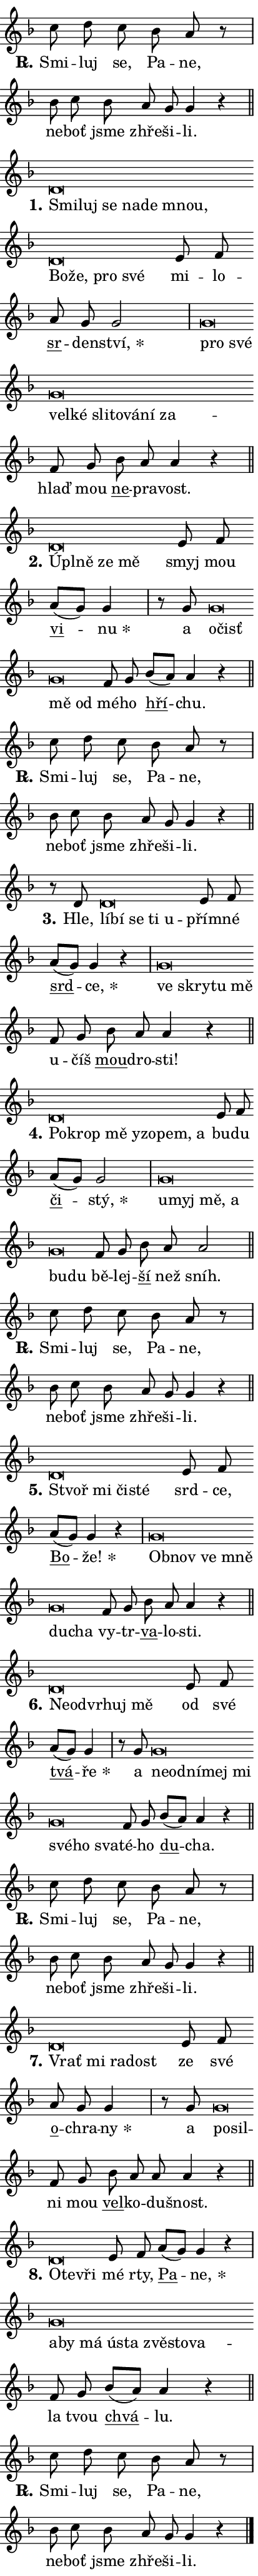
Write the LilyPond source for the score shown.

\version "2.24.0"
\header { tagline = "" }
\paper {
  indent = 0\cm
  top-margin = 0\cm
  right-margin = 0.13\cm % to fit lyric hyphens
  bottom-margin = 0\cm
  left-margin = 0\cm
  paper-width = 7\cm
  page-breaking = #ly:one-page-breaking
  system-system-spacing.basic-distance = #11
  score-system-spacing.basic-distance = #11
  ragged-last = ##f
}


%% Author: Thomas Morley
%% https://lists.gnu.org/archive/html/lilypond-user/2020-05/msg00002.html
#(define (line-position grob)
"Returns position of @var[grob} in current system:
   @code{'start}, if at first time-step
   @code{'end}, if at last time-step
   @code{'middle} otherwise
"
  (let* ((col (ly:item-get-column grob))
         (ln (ly:grob-object col 'left-neighbor))
         (rn (ly:grob-object col 'right-neighbor))
         (col-to-check-left (if (ly:grob? ln) ln col))
         (col-to-check-right (if (ly:grob? rn) rn col))
         (break-dir-left
           (and
             (ly:grob-property col-to-check-left 'non-musical #f)
             (ly:item-break-dir col-to-check-left)))
         (break-dir-right
           (and
             (ly:grob-property col-to-check-right 'non-musical #f)
             (ly:item-break-dir col-to-check-right))))
        (cond ((eqv? 1 break-dir-left) 'start)
              ((eqv? -1 break-dir-right) 'end)
              (else 'middle))))

#(define (tranparent-at-line-position vctor)
  (lambda (grob)
  "Relying on @code{line-position} select the relevant enry from @var{vctor}.
Used to determine transparency,"
    (case (line-position grob)
      ((end) (not (vector-ref vctor 0)))
      ((middle) (not (vector-ref vctor 1)))
      ((start) (not (vector-ref vctor 2))))))

noteHeadBreakVisibility =
#(define-music-function (break-visibility)(vector?)
"Makes @code{NoteHead}s transparent relying on @var{break-visibility}"
#{
  \override NoteHead.transparent =
    #(tranparent-at-line-position break-visibility)
#})

#(define delete-ledgers-for-transparent-note-heads
  (lambda (grob)
    "Reads whether a @code{NoteHead} is transparent.
If so this @code{NoteHead} is removed from @code{'note-heads} from
@var{grob}, which is supposed to be @code{LedgerLineSpanner}.
As a result ledgers are not printed for this @code{NoteHead}"
    (let* ((nhds-array (ly:grob-object grob 'note-heads))
           (nhds-list
             (if (ly:grob-array? nhds-array)
                 (ly:grob-array->list nhds-array)
                 '()))
           ;; Relies on the transparent-property being done before
           ;; Staff.LedgerLineSpanner.after-line-breaking is executed.
           ;; This is fragile ...
           (to-keep
             (remove
               (lambda (nhd)
                 (ly:grob-property nhd 'transparent #f))
               nhds-list)))
      ;; TODO find a better method to iterate over grob-arrays, similiar
      ;; to filter/remove etc for lists
      ;; For now rebuilt from scratch
      (set! (ly:grob-object grob 'note-heads)  '())
      (for-each
        (lambda (nhd)
          (ly:pointer-group-interface::add-grob grob 'note-heads nhd))
        to-keep))))

squashNotes = {
  \override NoteHead.X-extent = #'(-0.2 . 0.2)
  \override NoteHead.Y-extent = #'(-0.75 . 0)
  \override NoteHead.stencil =
    #(lambda (grob)
       (let ((pos (ly:grob-property grob 'staff-position)))
         (begin
           (if (< pos -7) (display "ERROR: Lower brevis then expected\n") (display "OK: Expected brevis position\n"))
           (if (<= pos -6) ly:text-interface::print ly:note-head::print))))
}
unSquashNotes = {
  \revert NoteHead.X-extent
  \revert NoteHead.Y-extent
  \revert NoteHead.stencil
}

hideNotes = \noteHeadBreakVisibility #begin-of-line-visible
unHideNotes = \noteHeadBreakVisibility #all-visible

% work-around for resetting accidentals
% https://lilypond.org/doc/v2.23/Documentation/notation/displaying-rhythms#unmetered-music
cadenzaMeasure = {
  \cadenzaOff
  \partial 1024 s1024
  \cadenzaOn
}

#(define-markup-command (accent layout props text) (markup?)
  "Underline accented syllable"
  (interpret-markup layout props
    #{\markup \override #'(offset . 4.3) \underline { #text }#}))

responsum = \markup \concat {
  "R" \hspace #-1.05 \path #0.1 #'((moveto 0 0.07) (lineto 0.9 0.8)) \hspace #0.05 "."
}

spaceSize = #0.6828661417322834 % exact space size for TeX Gyre Schola

\layout {
  \context {
    \Staff
    \remove "Time_signature_engraver"
    \override LedgerLineSpanner.after-line-breaking = #delete-ledgers-for-transparent-note-heads
  }
  \context {
    \Lyrics {
      \override LyricSpace.minimum-distance = \spaceSize
      \override LyricText.font-name = #"TeX Gyre Schola"
      \override LyricText.font-size = 1
      \override StanzaNumber.font-name = #"TeX Gyre Schola Bold"
      \override StanzaNumber.font-size = 1
    }
  }
  \context {
    \Score 
    \override NoteHead.text =
      #(lambda (grob) 
        (let ((pos (ly:grob-property grob 'staff-position)))
          #{\markup {
            \combine
              \halign #-0.55 \raise #(if (= pos -6) 0 0.5) \override #'(thickness . 2) \draw-line #'(3.2 . 0)
              \musicglyph "noteheads.sM1"
          }#}))
  }
}

% magnetic-lyrics.ily
%
%   written by
%     Jean Abou Samra <jean@abou-samra.fr>
%     Werner Lemberg <wl@gnu.org>
%
%   adapted by
%     Jiri Hon <jiri.hon@gmail.com>
%
% Version 2022-Apr-15

% https://www.mail-archive.com/lilypond-user@gnu.org/msg149350.html

#(define (Left_hyphen_pointer_engraver context)
   "Collect syllable-hyphen-syllable occurrences in lyrics and store
them in properties.  This engraver only looks to the left.  For
example, if the lyrics input is @code{foo -- bar}, it does the
following.

@itemize @bullet
@item
Set the @code{text} property of the @code{LyricHyphen} grob between
@q{foo} and @q{bar} to @code{foo}.

@item
Set the @code{left-hyphen} property of the @code{LyricText} grob with
text @q{foo} to the @code{LyricHyphen} grob between @q{foo} and
@q{bar}.
@end itemize

Use this auxiliary engraver in combination with the
@code{lyric-@/text::@/apply-@/magnetic-@/offset!} hook."
   (let ((hyphen #f)
         (text #f))
     (make-engraver
      (acknowledgers
       ((lyric-syllable-interface engraver grob source-engraver)
        (set! text grob)))
      (end-acknowledgers
       ((lyric-hyphen-interface engraver grob source-engraver)
        ;(when (not (grob::has-interface grob 'lyric-space-interface))
          (set! hyphen grob)));)
      ((stop-translation-timestep engraver)
       (when (and text hyphen)
         (ly:grob-set-object! text 'left-hyphen hyphen))
       (set! text #f)
       (set! hyphen #f)))))

#(define (lyric-text::apply-magnetic-offset! grob)
   "If the space between two syllables is less than the value in
property @code{LyricText@/.details@/.squash-threshold}, move the right
syllable to the left so that it gets concatenated with the left
syllable.

Use this function as a hook for
@code{LyricText@/.after-@/line-@/breaking} if the
@code{Left_@/hyphen_@/pointer_@/engraver} is active."
   (let ((hyphen (ly:grob-object grob 'left-hyphen #f)))
     (when hyphen
       (let ((left-text (ly:spanner-bound hyphen LEFT)))
         (when (grob::has-interface left-text 'lyric-syllable-interface)
           (let* ((common (ly:grob-common-refpoint grob left-text X))
                  (this-x-ext (ly:grob-extent grob common X))
                  (left-x-ext
                   (begin
                     ;; Trigger magnetism for left-text.
                     (ly:grob-property left-text 'after-line-breaking)
                     (ly:grob-extent left-text common X)))
                  ;; `delta` is the gap width between two syllables.
                  (delta (- (interval-start this-x-ext)
                            (interval-end left-x-ext)))
                  (details (ly:grob-property grob 'details))
                  (threshold (assoc-get 'squash-threshold details 0.2)))
             (when (< delta threshold)
               (let* (;; We have to manipulate the input text so that
                      ;; ligatures crossing syllable boundaries are not
                      ;; disabled.  For languages based on the Latin
                      ;; script this is essentially a beautification.
                      ;; However, for non-Western scripts it can be a
                      ;; necessity.
                      (lt (ly:grob-property left-text 'text))
                      (rt (ly:grob-property grob 'text))
                      (is-space (grob::has-interface hyphen 'lyric-space-interface))
                      (space (if is-space " " ""))
                      (extra-delta (if is-space spaceSize 0))
                      ;; Append new syllable.
                      (ltrt-space (if (and (string? lt) (string? rt))
                                (string-append lt space rt)
                                (make-concat-markup (list lt space rt))))
                      ;; Right-align `ltrt` to the right side.
                      (ltrt-space-markup (grob-interpret-markup
                               grob
                               (make-translate-markup
                                (cons (interval-length this-x-ext) 0)
                                (make-right-align-markup ltrt-space)))))
                 (begin
                   ;; Don't print `left-text`.
                   (ly:grob-set-property! left-text 'stencil #f)
                   ;; Set text and stencil (which holds all collected
                   ;; syllables so far) and shift it to the left.
                   (ly:grob-set-property! grob 'text ltrt-space)
                   (ly:grob-set-property! grob 'stencil ltrt-space-markup)
                   (ly:grob-translate-axis! grob (- (- delta extra-delta)) X))))))))))


#(define (lyric-hyphen::displace-bounds-first grob)
   ;; Make very sure this callback isn't triggered too early.
   (let ((left (ly:spanner-bound grob LEFT))
         (right (ly:spanner-bound grob RIGHT)))
     (ly:grob-property left 'after-line-breaking)
     (ly:grob-property right 'after-line-breaking)
     (ly:lyric-hyphen::print grob)))

squashThreshold = #0.4

\layout {
  \context {
    \Lyrics
    \consists #Left_hyphen_pointer_engraver
    \override LyricText.after-line-breaking =
      #lyric-text::apply-magnetic-offset!
    \override LyricHyphen.stencil = #lyric-hyphen::displace-bounds-first
    \override LyricText.details.squash-threshold = \squashThreshold
    \override LyricHyphen.minimum-distance = 0
    \override LyricHyphen.minimum-length = \squashThreshold
  }
}

squashText = \override LyricText.details.squash-threshold = 9999
unSquashText = \override LyricText.details.squash-threshold = \squashThreshold

leftText = \override LyricText.self-alignment-X = #LEFT
unLeftText = \revert LyricText.self-alignment-X

starOffset = #(lambda (grob) 
                (let ((x_offset (ly:self-alignment-interface::aligned-on-x-parent grob)))
                  (if (= x_offset 0) 0 (+ x_offset 1.2))))

star = #(define-music-function (syllable)(string?)
"Append star separator at the end of a syllable"
#{
  \once \override LyricText.X-offset = #starOffset
  \lyricmode { \markup {
    #syllable
    \override #'((font-name . "TeX Gyre Schola Bold")) \hspace #0.2 \lower #0.65 \larger "*"
  } }
#})

starAccent = #(define-music-function (syllable)(string?)
"Append star separator at the end of a syllable and make accent"
#{
  \once \override LyricText.X-offset = #starOffset
  \lyricmode { \markup {
    \accent #syllable
    \override #'((font-name . "TeX Gyre Schola Bold")) \hspace #0.2 \lower #0.65 \larger "*"
  } }
#})

breath = #(define-music-function (syllable)(string?)
"Append breathing indicator at the end of a syllable"
#{
  \lyricmode { \markup { #syllable "+" } }
#})

optionalBreath = #(define-music-function (syllable)(string?)
"Append optional breathing indicator at the end of a syllable"
#{
  \lyricmode { \markup { #syllable "(+)" } }
#})


\score {
    <<
        \new Voice = "melody" { \cadenzaOn \key f \major \relative { c''8 d c bes a r \cadenzaMeasure \bar "|" bes c bes \bar "" a g g4 r \cadenzaMeasure \bar "||" \break } }
        \new Lyrics \lyricsto "melody" { \lyricmode { \set stanza = \responsum
Smi -- luj se, Pa -- ne, ne -- boť jsme zhře -- ši -- li. } }
    >>
    \layout {}
}

\score {
    <<
        \new Voice = "melody" { \cadenzaOn \key f \major \relative { \squashNotes d'\breve*1/16 \hideNotes \breve*1/16 \bar "" \breve*1/16 \bar "" \breve*1/16 \bar "" \breve*1/16 \bar "" \breve*1/16 \bar "" \breve*1/16 \bar "" \breve*1/16 \bar "" \breve*1/16 \breve*1/16 \bar "" \unHideNotes \unSquashNotes e8 f \bar "" a g g2 \cadenzaMeasure \bar "|" \squashNotes g\breve*1/16 \hideNotes \breve*1/16 \bar "" \breve*1/16 \bar "" \breve*1/16 \bar "" \breve*1/16 \bar "" \breve*1/16 \bar "" \breve*1/16 \bar "" \breve*1/16 \breve*1/16 \bar "" \unHideNotes \unSquashNotes f8 g \bar "" bes a a4 r \cadenzaMeasure \bar "||" \break } }
        \new Lyrics \lyricsto "melody" { \lyricmode { \set stanza = "1."
\leftText Smi -- \squashText luj se na -- de mnou, Bo -- že, pro své \unLeftText \unSquashText mi -- lo -- \markup \accent sr -- den -- \star ství, \leftText pro \squashText své vel -- ké sli -- to -- vá -- ní za -- \unLeftText \unSquashText hlaď mou \markup \accent ne -- pra -- vost. } }
    >>
    \layout {}
}

\score {
    <<
        \new Voice = "melody" { \cadenzaOn \key f \major \relative { \squashNotes d'\breve*1/16 \hideNotes \breve*1/16 \bar "" \breve*1/16 \breve*1/16 \bar "" \unHideNotes \unSquashNotes e8 f \bar "" a[( g)] g4 \cadenzaMeasure \bar "|" r8 g8 \squashNotes g\breve*1/16 \hideNotes \breve*1/16 \bar "" \breve*1/16 \breve*1/16 \bar "" \unHideNotes \unSquashNotes f8 g \bar "" bes[( a)] a4 r \cadenzaMeasure \bar "||" \break } }
        \new Lyrics \lyricsto "melody" { \lyricmode { \set stanza = "2."
\leftText Úpl -- \squashText ně ze mě \unLeftText \unSquashText smyj mou \markup \accent vi -- \star nu a \leftText o -- \squashText čisť mě od \unLeftText \unSquashText mé -- ho \markup \accent hří -- chu. } }
    >>
    \layout {}
}

\score {
    <<
        \new Voice = "melody" { \cadenzaOn \key f \major \relative { c''8 d c bes a r \cadenzaMeasure \bar "|" bes c bes \bar "" a g g4 r \cadenzaMeasure \bar "||" \break } }
        \new Lyrics \lyricsto "melody" { \lyricmode { \set stanza = \responsum
Smi -- luj se, Pa -- ne, ne -- boť jsme zhře -- ši -- li. } }
    >>
    \layout {}
}

\score {
    <<
        \new Voice = "melody" { \cadenzaOn \key f \major \relative { r8 d'8 \squashNotes d\breve*1/16 \hideNotes \breve*1/16 \bar "" \breve*1/16 \bar "" \breve*1/16 \breve*1/16 \bar "" \unHideNotes \unSquashNotes e8 f \bar "" a[( g)] g4 r \cadenzaMeasure \bar "|" \squashNotes g\breve*1/16 \hideNotes \breve*1/16 \bar "" \breve*1/16 \breve*1/16 \bar "" \unHideNotes \unSquashNotes f8 g \bar "" bes a a4 r \cadenzaMeasure \bar "||" \break } }
        \new Lyrics \lyricsto "melody" { \lyricmode { \set stanza = "3."
Hle, \leftText lí -- \squashText bí se ti u -- \unLeftText \unSquashText přím -- né \markup \accent srd -- \star ce, \leftText ve \squashText skry -- tu mě \unLeftText \unSquashText u -- číš \markup \accent mou -- dro -- sti! } }
    >>
    \layout {}
}

\score {
    <<
        \new Voice = "melody" { \cadenzaOn \key f \major \relative { \squashNotes d'\breve*1/16 \hideNotes \breve*1/16 \bar "" \breve*1/16 \bar "" \breve*1/16 \bar "" \breve*1/16 \bar "" \breve*1/16 \breve*1/16 \bar "" \unHideNotes \unSquashNotes e8 f \bar "" a[( g)] g2 \cadenzaMeasure \bar "|" \squashNotes g\breve*1/16 \hideNotes \breve*1/16 \bar "" \breve*1/16 \bar "" \breve*1/16 \bar "" \breve*1/16 \breve*1/16 \bar "" \unHideNotes \unSquashNotes f8 g \bar "" bes a a2 \cadenzaMeasure \bar "||" \break } }
        \new Lyrics \lyricsto "melody" { \lyricmode { \set stanza = "4."
\leftText Po -- \squashText krop mě y -- zo -- pem, a \unLeftText \unSquashText bu -- du \markup \accent či -- \star stý, \leftText u -- \squashText myj mě, a bu -- du \unLeftText \unSquashText bě -- lej -- \markup \accent ší než sníh. } }
    >>
    \layout {}
}

\score {
    <<
        \new Voice = "melody" { \cadenzaOn \key f \major \relative { c''8 d c bes a r \cadenzaMeasure \bar "|" bes c bes \bar "" a g g4 r \cadenzaMeasure \bar "||" \break } }
        \new Lyrics \lyricsto "melody" { \lyricmode { \set stanza = \responsum
Smi -- luj se, Pa -- ne, ne -- boť jsme zhře -- ši -- li. } }
    >>
    \layout {}
}

\score {
    <<
        \new Voice = "melody" { \cadenzaOn \key f \major \relative { \squashNotes d'\breve*1/16 \hideNotes \breve*1/16 \bar "" \breve*1/16 \breve*1/16 \bar "" \unHideNotes \unSquashNotes e8 f \bar "" a[( g)] g4 r \cadenzaMeasure \bar "|" \squashNotes g\breve*1/16 \hideNotes \breve*1/16 \bar "" \breve*1/16 \bar "" \breve*1/16 \bar "" \breve*1/16 \breve*1/16 \bar "" \unHideNotes \unSquashNotes f8 g \bar "" bes a a4 r \cadenzaMeasure \bar "||" \break } }
        \new Lyrics \lyricsto "melody" { \lyricmode { \set stanza = "5."
\leftText Stvoř \squashText mi či -- sté \unLeftText \unSquashText srd -- ce, \markup \accent Bo -- \star že! \leftText Ob -- \squashText nov ve mně du -- cha \unLeftText \unSquashText vy -- tr -- \markup \accent va -- lo -- sti. } }
    >>
    \layout {}
}

\score {
    <<
        \new Voice = "melody" { \cadenzaOn \key f \major \relative { \squashNotes d'\breve*1/16 \hideNotes \breve*1/16 \bar "" \breve*1/16 \bar "" \breve*1/16 \breve*1/16 \bar "" \unHideNotes \unSquashNotes e8 f \bar "" a[( g)] g4 \cadenzaMeasure \bar "|" r8 g8 \squashNotes g\breve*1/16 \hideNotes \breve*1/16 \bar "" \breve*1/16 \bar "" \breve*1/16 \bar "" \breve*1/16 \bar "" \breve*1/16 \bar "" \breve*1/16 \breve*1/16 \bar "" \unHideNotes \unSquashNotes f8 g \bar "" bes[( a)] a4 r \cadenzaMeasure \bar "||" \break } }
        \new Lyrics \lyricsto "melody" { \lyricmode { \set stanza = "6."
\leftText Ne -- \squashText od -- vr -- huj mě \unLeftText \unSquashText od své \markup \accent tvá -- \star ře a \leftText ne -- \squashText od -- ní -- mej mi své -- ho sva -- \unLeftText \unSquashText té -- ho \markup \accent du -- cha. } }
    >>
    \layout {}
}

\score {
    <<
        \new Voice = "melody" { \cadenzaOn \key f \major \relative { c''8 d c bes a r \cadenzaMeasure \bar "|" bes c bes \bar "" a g g4 r \cadenzaMeasure \bar "||" \break } }
        \new Lyrics \lyricsto "melody" { \lyricmode { \set stanza = \responsum
Smi -- luj se, Pa -- ne, ne -- boť jsme zhře -- ši -- li. } }
    >>
    \layout {}
}

\score {
    <<
        \new Voice = "melody" { \cadenzaOn \key f \major \relative { \squashNotes d'\breve*1/16 \hideNotes \breve*1/16 \bar "" \breve*1/16 \breve*1/16 \bar "" \unHideNotes \unSquashNotes e8 f \bar "" a g g4 \cadenzaMeasure \bar "|" r8 g8 \squashNotes g\breve*1/16 \hideNotes \breve*1/16 \bar "" \unHideNotes \unSquashNotes f8 g \bar "" bes a a a4 r \cadenzaMeasure \bar "||" \break } }
        \new Lyrics \lyricsto "melody" { \lyricmode { \set stanza = "7."
\leftText Vrať \squashText mi ra -- dost \unLeftText \unSquashText ze své \markup \accent o -- chra -- \star ny a \leftText po -- \squashText sil -- \unLeftText \unSquashText ni mou \markup \accent vel -- ko -- du -- šnost. } }
    >>
    \layout {}
}

\score {
    <<
        \new Voice = "melody" { \cadenzaOn \key f \major \relative { \squashNotes d'\breve*1/16 \hideNotes \breve*1/16 \breve*1/16 \bar "" \unHideNotes \unSquashNotes e8 f \bar "" a[( g)] g4 r \cadenzaMeasure \bar "|" \squashNotes g\breve*1/16 \hideNotes \breve*1/16 \bar "" \breve*1/16 \bar "" \breve*1/16 \bar "" \breve*1/16 \bar "" \breve*1/16 \bar "" \breve*1/16 \breve*1/16 \bar "" \unHideNotes \unSquashNotes f8 g \bar "" bes[( a)] a4 r \cadenzaMeasure \bar "||" \break } }
        \new Lyrics \lyricsto "melody" { \lyricmode { \set stanza = "8."
\leftText O -- \squashText te -- vři \unLeftText \unSquashText mé rty, \markup \accent Pa -- \star ne, \leftText a -- \squashText by má ú -- sta zvě -- sto -- va -- \unLeftText \unSquashText la tvou \markup \accent chvá -- lu. } }
    >>
    \layout {}
}

\score {
    <<
        \new Voice = "melody" { \cadenzaOn \key f \major \relative { c''8 d c bes a r \cadenzaMeasure \bar "|" bes c bes \bar "" a g g4 r \cadenzaMeasure \bar "||" \break } \bar "|." }
        \new Lyrics \lyricsto "melody" { \lyricmode { \set stanza = \responsum
Smi -- luj se, Pa -- ne, ne -- boť jsme zhře -- ši -- li. } }
    >>
    \layout {}
}
